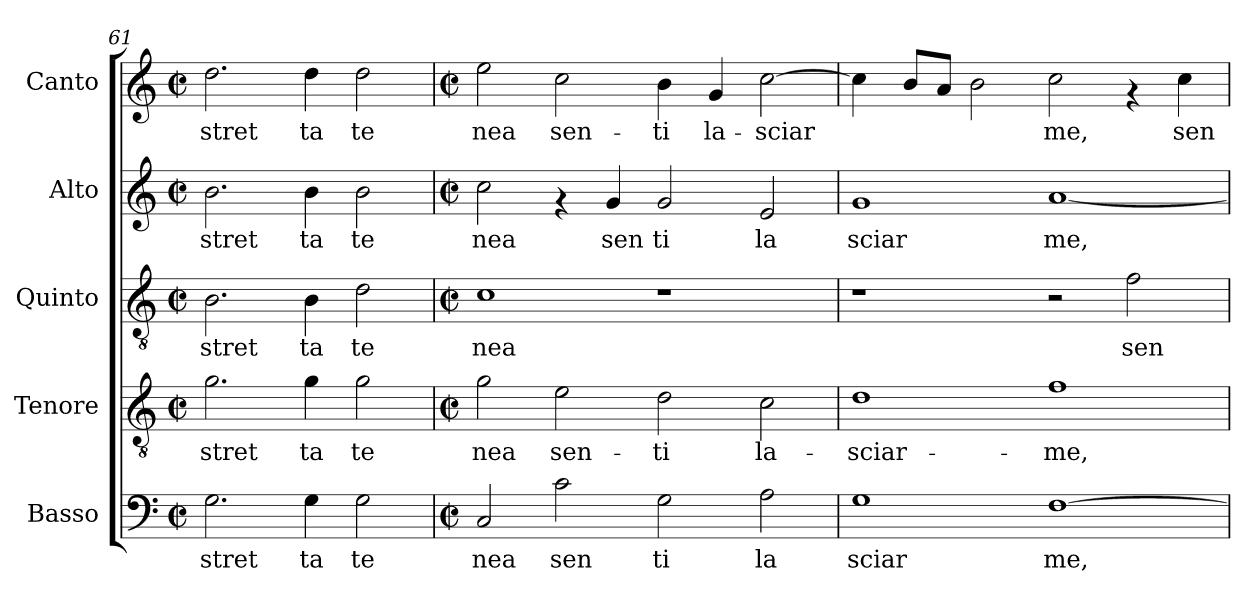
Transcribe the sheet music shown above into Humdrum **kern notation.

**kern	**text	**kern	**text	**kern	**text	**kern	**text	**kern	**text
*part5	*part5	*part4	*part4	*part3	*part3	*part2	*part2	*part1	*part1
*staff5	*staff5	*staff4	*staff4	*staff3	*staff3	*staff2	*staff2	*staff1	*staff1
*I"Basso	*	*I"Tenore	*	*I"Quinto	*	*I"Alto	*	*I"Canto	*
*I'Basso	*	*I'Tenore	*	*I'Quinto	*	*I'Alto	*	*I'Canto	*
*clefF4	*	*clefGv2	*	*clefGv2	*	*clefG2	*	*clefG2	*
*k[]	*	*k[]	*	*k[]	*	*k[]	*	*k[]	*
*C:	*	*C:	*	*C:	*	*C:	*	*C:	*
*M2/2	*	*M2/2	*	*M2/2	*	*M2/2	*	*M2/2	*
*met(c|)	*	*met(c|)	*	*met(c|)	*	*met(c|)	*	*met(c|)	*
=61	=61	=61	=61	=61	=61	=61	=61	=61	=61
!	!LO:LY:b:cj	!	!LO:LY:b:cj	!	!LO:LY:b:cj	!	!LO:LY:b:cj	!	!LO:LY:b:cj
2.G\	stret	2.g\	stret	2.B\	stret	2.b\	stret	2.dd\	stret
!	!LO:LY:b:cj	!	!LO:LY:b:cj	!	!LO:LY:b:cj	!	!LO:LY:b:cj	!	!LO:LY:b:cj
4G\	ta	4g\	ta	4B\	ta	4b\	ta	4dd\	ta
!	!LO:LY:b:cj	!	!LO:LY:b:cj	!	!LO:LY:b:cj	!	!LO:LY:b:cj	!	!LO:LY:b:cj
2G\	te	2g\	te	2d\	te	2b\	te	2dd\	te
!!LO:LB:g=z
=62	=62	=62	=62	=62	=62	=62	=62	=62	=62
*M2/2	*	*M2/2	*	*M2/2	*	*M2/2	*	*M2/2	*
*met(c|)	*	*met(c|)	*	*met(c|)	*	*met(c|)	*	*met(c|)	*
!	!LO:LY:b:cj	!	!LO:LY:b:cj	!	!LO:LY:b:cj	!	!LO:LY:b:cj	!	!LO:LY:b:cj
2C/	nea	2g\	nea	1c	nea	2cc\	nea	2ee\	nea
!	!LO:LY:b:cj	!	!LO:LY:b:cj	!	!	!	!	!	!LO:LY:b:cj
2c\	sen	2e\	sen-	.	.	4rf	.	2cc\	sen-
!	!	!	!	!	!	!	!LO:LY:b:cj	!	!
.	.	.	.	.	.	4g/	sen	.	.
!	!LO:LY:b:cj	!	!LO:LY:b:cj	!	!	!	!LO:LY:b:cj	!	!LO:LY:b:cj
2G\	ti	2d\	-ti	1r	.	2g/	ti	4b\	-ti
!	!	!	!	!	!	!	!	!	!LO:LY:b:cj
.	.	.	.	.	.	.	.	4g/	la-
!	!LO:LY:b:cj	!	!LO:LY:b:cj	!	!	!	!LO:LY:b:cj	!	!LO:LY:b:cj
2A\	la	2c\	la-	.	.	2e/	la	[>2cc\	-sciar-
=63	=63	=63	=63	=63	=63	=63	=63	=63	=63
!	!LO:LY:b:cj	!	!LO:LY:b:cj	!	!	!	!LO:LY:b:cj	!	!LO:LY:b:cj
1G	sciar	1d	-sciar-	1r	.	1g	sciar	4cc\]	--
!	!	!	!	!	!	!	!	!	!LO:LY:b:cj
.	.	.	.	.	.	.	.	8b/L	--
!	!	!	!	!	!	!	!	!	!LO:LY:b:cj
.	.	.	.	.	.	.	.	8a/J	--
!	!	!	!	!	!	!	!	!	!LO:LY:b:cj
.	.	.	.	.	.	.	.	2b\	--
!	!LO:LY:b:cj	!	!LO:LY:b:cj	!	!	!	!LO:LY:b:cj	!	!LO:LY:b:cj
[>1F	me,	1f	-me,	2r	.	[<1a	me,	2cc\	-me,
!	!	!	!	!	!LO:LY:b:cj	!	!	!	!
.	.	.	.	2f\	sen-	.	.	4rf	.
!	!	!	!	!	!	!	!	!	!LO:LY:b:cj
.	.	.	.	.	.	.	.	4cc\	sen-
=	=	=	=	=	=	=	=	=	=
*-	*-	*-	*-	*-	*-	*-	*-	*-	*-
